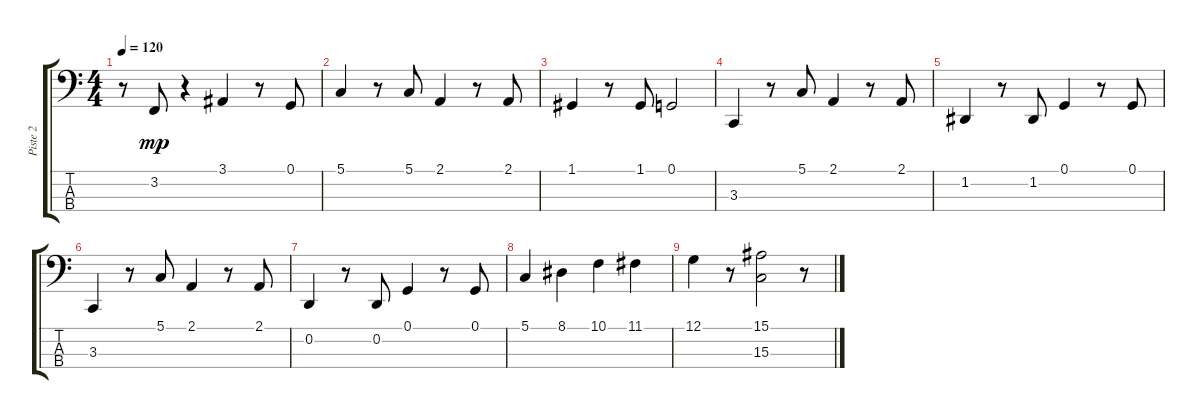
\track ("Piste 2" "Piste 2") {instrument acousticgrandpiano}
\staff {score tabs}
\tuning (G2 D2 A1 E1) {hide}
\ts (4 4)
\tempo 120
\clef f4
\ks c
r.8{dy mp} 3.2.8 r.4 3.1.4 r.8 0.1.8 |
5.1.4 r.8 5.1.8 2.1.4 r.8 2.1.8 |
1.1.4 r.8 1.1.8 0.1.2 |
3.3.4 r.8 5.1.8 2.1.4 r.8 2.1.8 |
1.2.4 r.8 1.2.8 0.1.4 r.8 0.1.8 |
3.3.4 r.8 5.1.8 2.1.4 r.8 2.1.8 |
0.2.4 r.8 0.2.8 0.1.4 r.8 0.1.8 |
5.1.4 8.1.4 10.1.4 11.1.4 |
12.1.4 r.8 (15.1 15.3).2 r.8
